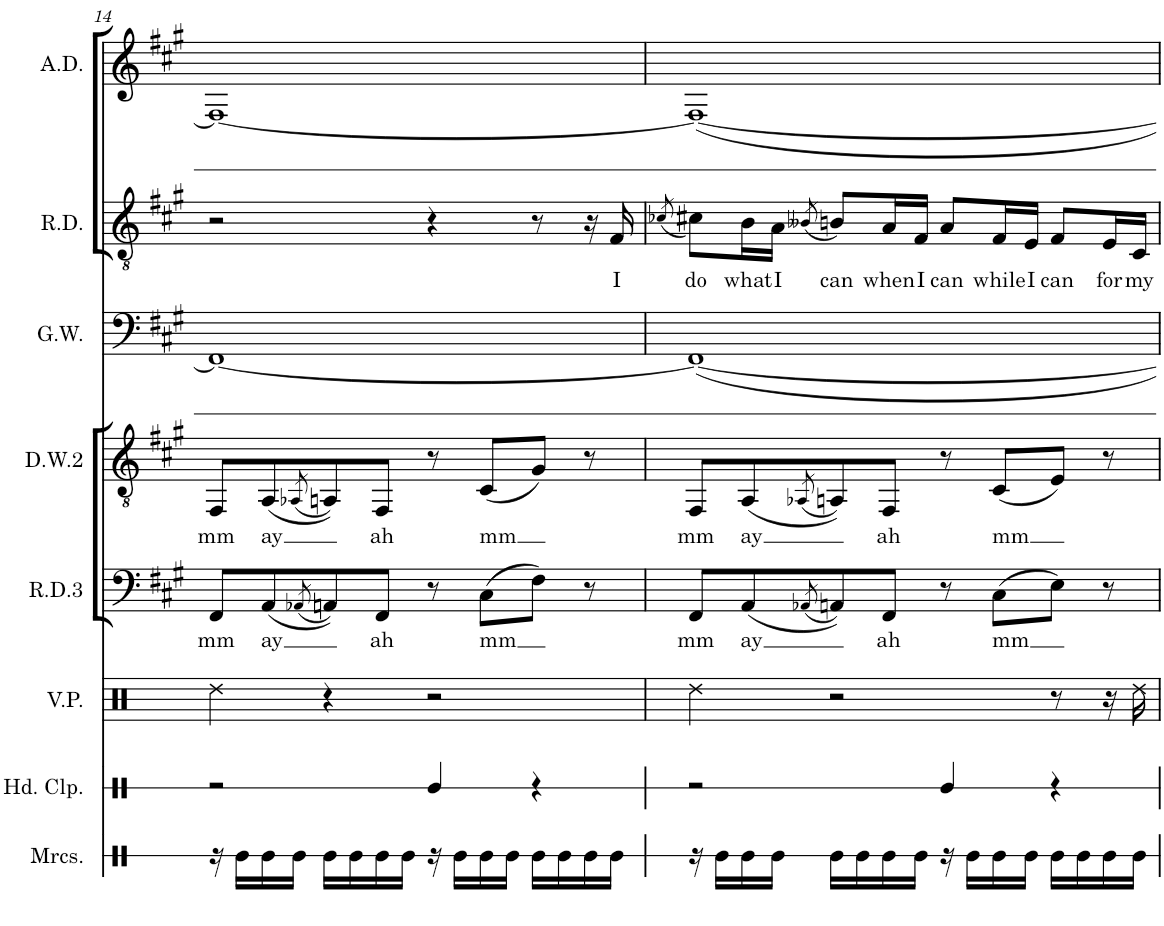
**kern	**text	**kern	**text	**kern	**kern	**text	**kern
*part5	*part5	*part4	*part4	*part3	*part2	*part2	*part1
*staff5	*staff5	*staff4	*staff4	*staff3	*staff2	*staff2	*staff1
*I"Rocky DeMayo 3	*	*I"Daniel Wood 2	*	*I"Gary Warren	*I"Rocky DeMayo	*	*I"Ayana Diaz
*I'R.D.3	*	*I'D.W.2	*	*I'G.W.	*I'R.D.	*	*I'A.D.
!!LO:PB:g=z
*clefF4	*	*clefGv2	*	*clefF4	*clefGv2	*	*clefG2
*k[f#c#g#]	*	*k[f#c#g#]	*	*k[f#c#g#]	*k[f#c#g#]	*	*k[f#c#g#]
*M4/4	*	*M4/4	*	*M4/4	*M4/4	*	*M4/4
=14	=14	=14	=14	=14	=14	=14	=14
!	!LO:LY:b	!	!LO:LY:b	!	!	!	!
8FF#/L	mm	8FF#/L	mm	1FF#_	2r	.	1F#_
!	!LO:LY:b	!	!LO:LY:b	!	!	!	!
(8AA/	ay	(8AA/	ay	.	.	.	.
(8qAA-X/	.	(8qAA-X/	.	.	.	.	.
8AAn/))	.	8AAn/))	.	.	.	.	.
!	!LO:LY:b	!	!LO:LY:b	!	!	!	!
8FF#/J	ah	8FF#/J	ah	.	.	.	.
8r	.	8r	.	.	4r	.	.
!	!LO:LY:b	!	!LO:LY:b	!	!	!	!
(8C#\L	mm	(8C#/L	mm	.	.	.	.
8F#\J)	.	8G#/J)	.	.	8r	.	.
8r	.	8r	.	.	16r	.	.
!	!	!	!	!	!	!LO:LY:b	!
.	.	.	.	.	16F#'/	I	.
=15	=15	=15	=15	=15	=15	=15	=15
.	.	.	.	.	(8qc-X/	.	.
!	!LO:LY:b	!	!LO:LY:b	!	!	!LO:LY:b	!
8FF#/L	mm	8FF#/L	mm	1FF#_	8c#X\L)	do	1F#_
!	!LO:LY:b	!	!LO:LY:b	!	!	!LO:LY:b	!
(8AA/	ay	(8AA/	ay	.	16B\L	what	.
!	!	!	!	!	!	!LO:LY:b	!
.	.	.	.	.	16A\JJ	I	.
(8qAA-X/	.	(8qAA-X/	.	.	(8qB--X/	.	.
!	!	!	!	!	!	!LO:LY:b	!
8AAn/))	.	8AAn/))	.	.	8Bn/L)	can	.
!	!LO:LY:b	!	!LO:LY:b	!	!	!LO:LY:b	!
8FF#/J	ah	8FF#/J	ah	.	16A/L	when	.
!	!	!	!	!	!	!LO:LY:b	!
.	.	.	.	.	16F#/JJ	I	.
!	!	!	!	!	!	!LO:LY:b	!
8r	.	8r	.	.	8A/L	can	.
!	!LO:LY:b	!	!LO:LY:b	!	!	!LO:LY:b	!
(8C#\L	mm	(8C#/L	mm	.	16F#/L	while	.
!	!	!	!	!	!	!LO:LY:b	!
.	.	.	.	.	16E/JJ	I	.
!	!	!	!	!	!	!LO:LY:b	!
8E\J)	.	8E/J)	.	.	8F#/L	can	.
!	!	!	!	!	!	!LO:LY:b	!
8r	.	8r	.	.	16E/L	for	.
!	!	!	!	!	!	!LO:LY:b	!
.	.	.	.	.	16C#/JJ	my	.
=	=	=	=	=	=	=	=
*-	*-	*-	*-	*-	*-	*-	*-
